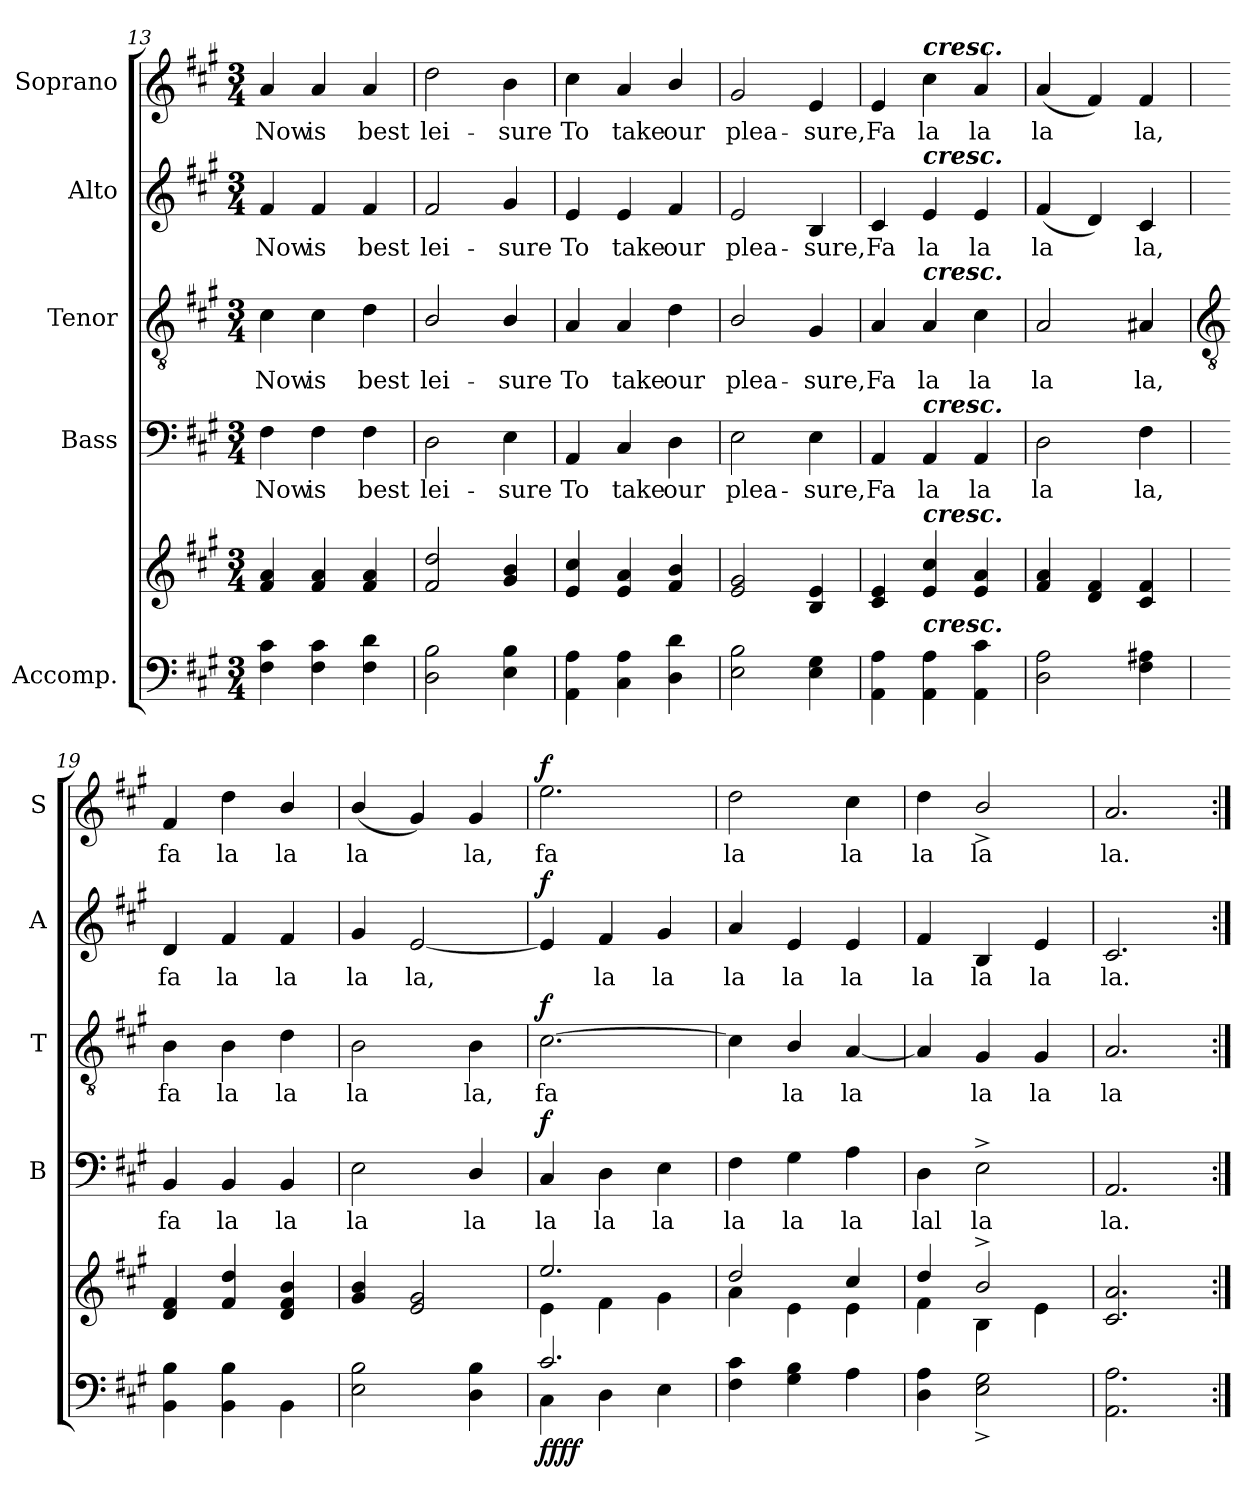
**kern	**kern	**dynam	**kern	**text	**dynam	**kern	**text	**dynam	**kern	**text	**dynam	**kern	**text	**dynam
*part5	*part5	*part5	*part4	*part4	*part4	*part3	*part3	*part3	*part2	*part2	*part2	*part1	*part1	*part1
*staff6	*staff5	*staff5/6	*staff4	*staff4	*staff4	*staff3	*staff3	*staff3	*staff2	*staff2	*staff2	*staff1	*staff1	*staff1
*I"Accomp.	*	*	*I"Bass	*	*	*I"Tenor	*	*	*I"Alto	*	*	*I"Soprano	*	*
*	*	*	*I'B	*	*	*I'T	*	*	*I'A	*	*	*I'S	*	*
!!LO:LB:g=z
*clefF4	*clefG2	*	*clefF4	*	*	*clefGv2	*	*	*clefG2	*	*	*clefG2	*	*
*k[f#c#g#]	*k[f#c#g#]	*	*k[f#c#g#]	*	*	*k[f#c#g#]	*	*	*k[f#c#g#]	*	*	*k[f#c#g#]	*	*
*A:	*A:	*	*A:	*	*	*A:	*	*	*A:	*	*	*A:	*	*
*M3/4	*M3/4	*	*M3/4	*	*	*M3/4	*	*	*M3/4	*	*	*M3/4	*	*
=13	=13	=13	=13	=13	=13	=13	=13	=13	=13	=13	=13	=13	=13	=13
!	!	!	!	!LO:LY:b	!	!	!LO:LY:b	!	!	!LO:LY:b	!	!	!LO:LY:b	!
4F# 4c#	4f# 4a	.	4F#	Now	.	4c#	Now	.	4f#	Now	.	4a	Now	.
!	!	!	!	!LO:LY:b	!	!	!LO:LY:b	!	!	!LO:LY:b	!	!	!LO:LY:b	!
4F# 4c#	4f# 4a	.	4F#	is	.	4c#	is	.	4f#	is	.	4a	is	.
!	!	!	!	!LO:LY:b	!	!	!LO:LY:b	!	!	!LO:LY:b	!	!	!LO:LY:b	!
4F# 4d	4f# 4a	.	4F#	best	.	4d	best	.	4f#	best	.	4a	best	.
=14	=14	=14	=14	=14	=14	=14	=14	=14	=14	=14	=14	=14	=14	=14
!	!	!	!	!LO:LY:b	!	!	!LO:LY:b	!	!	!LO:LY:b	!	!	!LO:LY:b	!
2D 2B	2f# 2dd	.	2D	lei-	.	2B/	lei-	.	2f#	lei-	.	2dd	lei-	.
!	!	!	!	!LO:LY:b	!	!	!LO:LY:b	!	!	!LO:LY:b	!	!	!LO:LY:b	!
4E 4B	4g# 4b	.	4E	-sure	.	4B/	-sure	.	4g#	-sure	.	4b	-sure	.
=15	=15	=15	=15	=15	=15	=15	=15	=15	=15	=15	=15	=15	=15	=15
!	!	!	!	!LO:LY:b	!	!	!LO:LY:b	!	!	!LO:LY:b	!	!	!LO:LY:b	!
4AA 4A	4e 4cc#	.	4AA	To	.	4A	To	.	4e	To	.	4cc#	To	.
!	!	!	!	!LO:LY:b	!	!	!LO:LY:b	!	!	!LO:LY:b	!	!	!LO:LY:b	!
4C# 4A	4e 4a	.	4C#	take	.	4A	take	.	4e	take	.	4a	take	.
!	!	!	!	!LO:LY:b	!	!	!LO:LY:b	!	!	!LO:LY:b	!	!	!LO:LY:b	!
4D 4d	4f#/ 4b/	.	4D	our	.	4d	our	.	4f#	our	.	4b/	our	.
=16	=16	=16	=16	=16	=16	=16	=16	=16	=16	=16	=16	=16	=16	=16
!	!	!	!	!LO:LY:b	!	!	!LO:LY:b	!	!	!LO:LY:b	!	!	!LO:LY:b	!
2E 2B	2e 2g#	.	2E	plea-	.	2B/	plea-	.	2e	plea-	.	2g#	plea-	.
!	!	!	!	!LO:LY:b	!	!	!LO:LY:b	!	!	!LO:LY:b	!	!	!LO:LY:b	!
4E 4G#	4B 4e	.	4E	-sure,	.	4G#	-sure,	.	4B	-sure,	.	4e	-sure,	.
=17	=17	=17	=17	=17	=17	=17	=17	=17	=17	=17	=17	=17	=17	=17
!	!	!	!	!LO:LY:b	!	!	!LO:LY:b	!	!	!LO:LY:b	!	!	!LO:LY:b	!
4AA 4A	4c# 4e	.	4AA	Fa	.	4A	Fa	.	4c#	Fa	.	4e	Fa	.
!	!	!	!	!	!	!	!	!	!	!	!	!LO:TX:a:Bi:t=cresc.	!	!
!	!	!	!	!	!	!	!	!	!LO:TX:a:Bi:t=cresc.	!	!	!	!	!
!	!	!	!	!	!	!LO:TX:a:Bi:t=cresc.	!	!	!	!	!	!	!	!
!	!	!	!LO:TX:a:Bi:t=cresc.	!	!	!	!	!	!	!	!	!	!	!
!	!LO:TX:a:Bi:t=cresc.	!	!	!	!	!	!	!	!	!	!	!	!	!
!LO:TX:a:Bi:t=cresc.	!	!	!	!	!	!	!	!	!	!	!	!	!	!
!	!	!	!	!LO:LY:b	!	!	!LO:LY:b	!	!	!LO:LY:b	!	!	!LO:LY:b	!
4AA 4A	4e 4cc#	.	4AA	la	.	4A	la	.	4e	la	.	4cc#	la	.
!	!	!	!	!LO:LY:b	!	!	!LO:LY:b	!	!	!LO:LY:b	!	!	!LO:LY:b	!
4AA 4c#	4e 4a	.	4AA	la	.	4c#	la	.	4e	la	.	4a	la	.
=18	=18	=18	=18	=18	=18	=18	=18	=18	=18	=18	=18	=18	=18	=18
!	!	!	!	!LO:LY:b	!	!	!LO:LY:b	!	!	!LO:LY:b	!	!	!LO:LY:b	!
2D 2A	4f# 4a	.	2D	la	.	2A	la	.	(<4f#	la	.	(<4a	la	.
.	4d 4f#	.	.	.	.	.	.	.	4d)	.	.	4f#)	.	.
!	!	!	!	!LO:LY:b	!	!	!LO:LY:b	!	!	!LO:LY:b	!	!	!LO:LY:b	!
4F# 4A#X	4c# 4f#	.	4F#	la,	.	4A#X	la,	.	4c#	la,	.	4f#	la,	.
!!LO:LB:g=z
=19	=19	=19	=19	=19	=19	=19	=19	=19	=19	=19	=19	=19	=19	=19
*	*	*	*	*	*	*clefGv2	*	*	*	*	*	*	*	*
*^	*^	*	*	*	*	*	*	*	*	*	*	*	*	*
!	!	!	!	!	!	!LO:LY:b	!	!	!LO:LY:b	!	!	!LO:LY:b	!	!	!LO:LY:b	!
2.ryy	4BB\ 4B\	4d/ 4f#/	2.ryy	.	4BB	fa	.	4B	fa	.	4d	fa	.	4f#	fa	.
!	!	!	!	!	!	!LO:LY:b	!	!	!LO:LY:b	!	!	!LO:LY:b	!	!	!LO:LY:b	!
.	4BB\ 4B\	4f#/ 4dd/	.	.	4BB	la	.	4B	la	.	4f#	la	.	4dd	la	.
!	!	!	!	!	!	!LO:LY:b	!	!	!LO:LY:b	!	!	!LO:LY:b	!	!	!LO:LY:b	!
.	4BB\	4d/ 4f#/ 4b/	.	.	4BB	la	.	4d	la	.	4f#	la	.	4b/	la	.
=20	=20	=20	=20	=20	=20	=20	=20	=20	=20	=20	=20	=20	=20	=20	=20	=20
!	!	!	!	!	!	!LO:LY:b	!	!	!LO:LY:b	!	!	!LO:LY:b	!	!	!LO:LY:b	!
2.ryy	2E\ 2B\	4g#/ 4b/	2.ryy	.	2E	la	.	2B	la	.	4g#	la	.	(<4b/	la	.
!	!	!	!	!	!	!	!	!	!	!	!	!LO:LY:b	!	!	!	!
.	.	2e/ 2g#/	.	.	.	.	.	.	.	.	[2e	la,	.	4g#)	.	.
!	!	!	!	!	!	!LO:LY:b	!	!	!LO:LY:b	!	!	!	!	!	!LO:LY:b	!
.	4D\ 4B\	.	.	.	4D/	la	.	4B	la,	.	.	.	.	4g#	la,	.
=21	=21	=21	=21	=21	=21	=21	=21	=21	=21	=21	=21	=21	=21	=21	=21	=21
!	!	!	!	!LO:DY:b=2	!	!LO:LY:b	!	!	!LO:LY:b	!	!	!	!	!	!LO:LY:b	!
!	!	!	!	!LO:DY:n=1:b=2	!	!	!	!	!	!	!	!	!	!	!	!
!	!	!	!	!LO:DY:n=2:b	!	!	!	!	!	!	!	!	!	!	!	!
!	!	!	!	!LO:DY:n=3:b	!	!	!LO:DY:b	!	!	!LO:DY:b	!	!	!LO:DY:b	!	!	!LO:DY:b
2.c#/	4C#\	2.ee/	4e\	f f f f	4C#	la	f	[2.c#	fa	f	4e]	.	f	2.ee	fa	f
!	!	!	!	!	!	!LO:LY:b	!	!	!	!	!	!LO:LY:b	!	!	!	!
.	4D\	.	4f#\	.	4D	la	.	.	.	.	4f#	la	.	.	.	.
!	!	!	!	!	!	!LO:LY:b	!	!	!	!	!	!LO:LY:b	!	!	!	!
.	4E\	.	4g#\	.	4E	la	.	.	.	.	4g#	la	.	.	.	.
=22	=22	=22	=22	=22	=22	=22	=22	=22	=22	=22	=22	=22	=22	=22	=22	=22
!	!	!	!	!	!	!LO:LY:b	!	!	!	!	!	!LO:LY:b	!	!	!LO:LY:b	!
2ryy	4F#\ 4c#\	2dd/	4a\	.	4F#	la	.	4c#]	.	.	4a	la	.	2dd	la	.
!	!	!	!	!	!	!LO:LY:b	!	!	!LO:LY:b	!	!	!LO:LY:b	!	!	!	!
.	4G#\ 4B\	.	4e\	.	4G#	la	.	4B/	la	.	4e	la	.	.	.	.
!	!	!	!	!	!	!LO:LY:b	!	!	!LO:LY:b	!	!	!LO:LY:b	!	!	!LO:LY:b	!
4ryy	4A\	4cc#/	4e\	.	4A	la	.	[4A	la	.	4e	la	.	4cc#	la	.
=23	=23	=23	=23	=23	=23	=23	=23	=23	=23	=23	=23	=23	=23	=23	=23	=23
!	!	!	!	!	!	!LO:LY:b	!	!	!	!	!	!LO:LY:b	!	!	!LO:LY:b	!
2.ryy	4D\ 4A\	4dd/	4f#\	.	4D	lal	.	4A]	.	.	4f#	la	.	4dd	la	.
!	!	!	!	!	!	!LO:LY:b	!	!	!LO:LY:b	!	!	!LO:LY:b	!	!	!LO:LY:b	!
.	2E\^ 2G#\^	2b^/	4B\	.	2E^	la	.	4G#	la	.	4B	la	.	2b^/	la	.
!	!	!	!	!	!	!	!	!	!LO:LY:b	!	!	!LO:LY:b	!	!	!	!
.	.	.	4e\	.	.	.	.	4G#	la	.	4e	la	.	.	.	.
=24	=24	=24	=24	=24	=24	=24	=24	=24	=24	=24	=24	=24	=24	=24	=24	=24
!	!	!	!	!	!	!LO:LY:b	!	!	!LO:LY:b	!	!	!LO:LY:b	!	!	!LO:LY:b	!
2.ryy	2.AA\ 2.A\	2.c#/ 2.a/	2.ryy	.	2.AA	la.	.	2.A	la	.	2.c#	la.	.	2.a	la.	.
*v	*v	*	*	*	*	*	*	*	*	*	*	*	*	*	*	*
*	*v	*v	*	*	*	*	*	*	*	*	*	*	*	*	*
=:|!	=:|!	=:|!	=:|!	=:|!	=:|!	=:|!	=:|!	=:|!	=:|!	=:|!	=:|!	=:|!	=:|!	=:|!
*-	*-	*-	*-	*-	*-	*-	*-	*-	*-	*-	*-	*-	*-	*-
